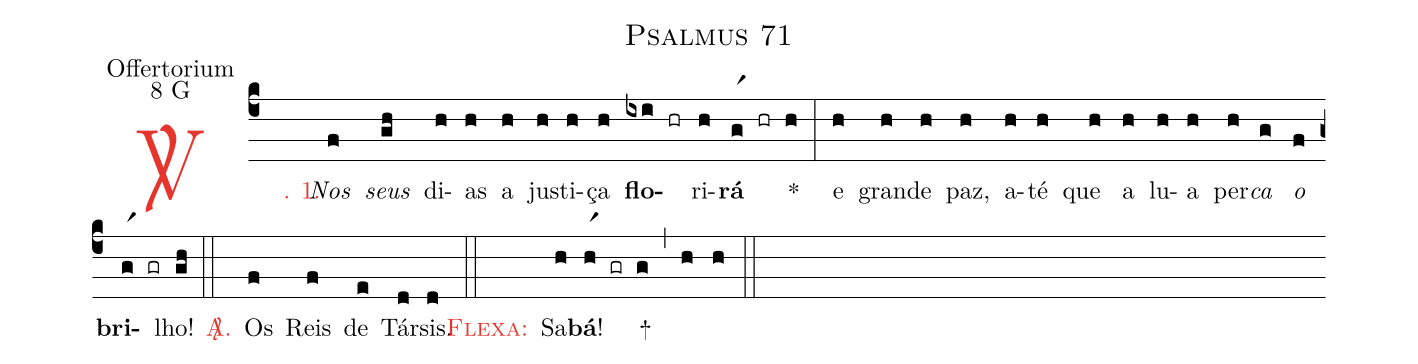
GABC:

name: Psalmus 71;
office-part: Offertorium;
mode: 8;
mode-differentia: G;
%%
(c4)

<c><sp>V/</sp>. 1.</c>() <i>Nos</i>(f) <i>seus</i>(gh) di(h)as(h) a(h) jus(h)ti(h)ça(h) <b>flo</b>(ixi hr)ri(h)<b>rá</b>(gr1 hr h) *(:) e(h) gran(h)de(h) paz,(h) a(h)té(h) que(h) a(h) lu(h)a(h) per(h)<i>ca</i>(g) <i>o</i>(f) <b>bri</b>(gr1 gr)lho!(gh)

(::)

<nlba><c><sp>A/</sp>.</c>() Os</nlba>(f) Reis(f) de(e) Tár(d)sis.(d)

(::)

<c><sc>Flexa</sc>:</c>() Sa(h)<b>bá</b>!(hr1 gr g) +(,) (h) (h)

(::)
